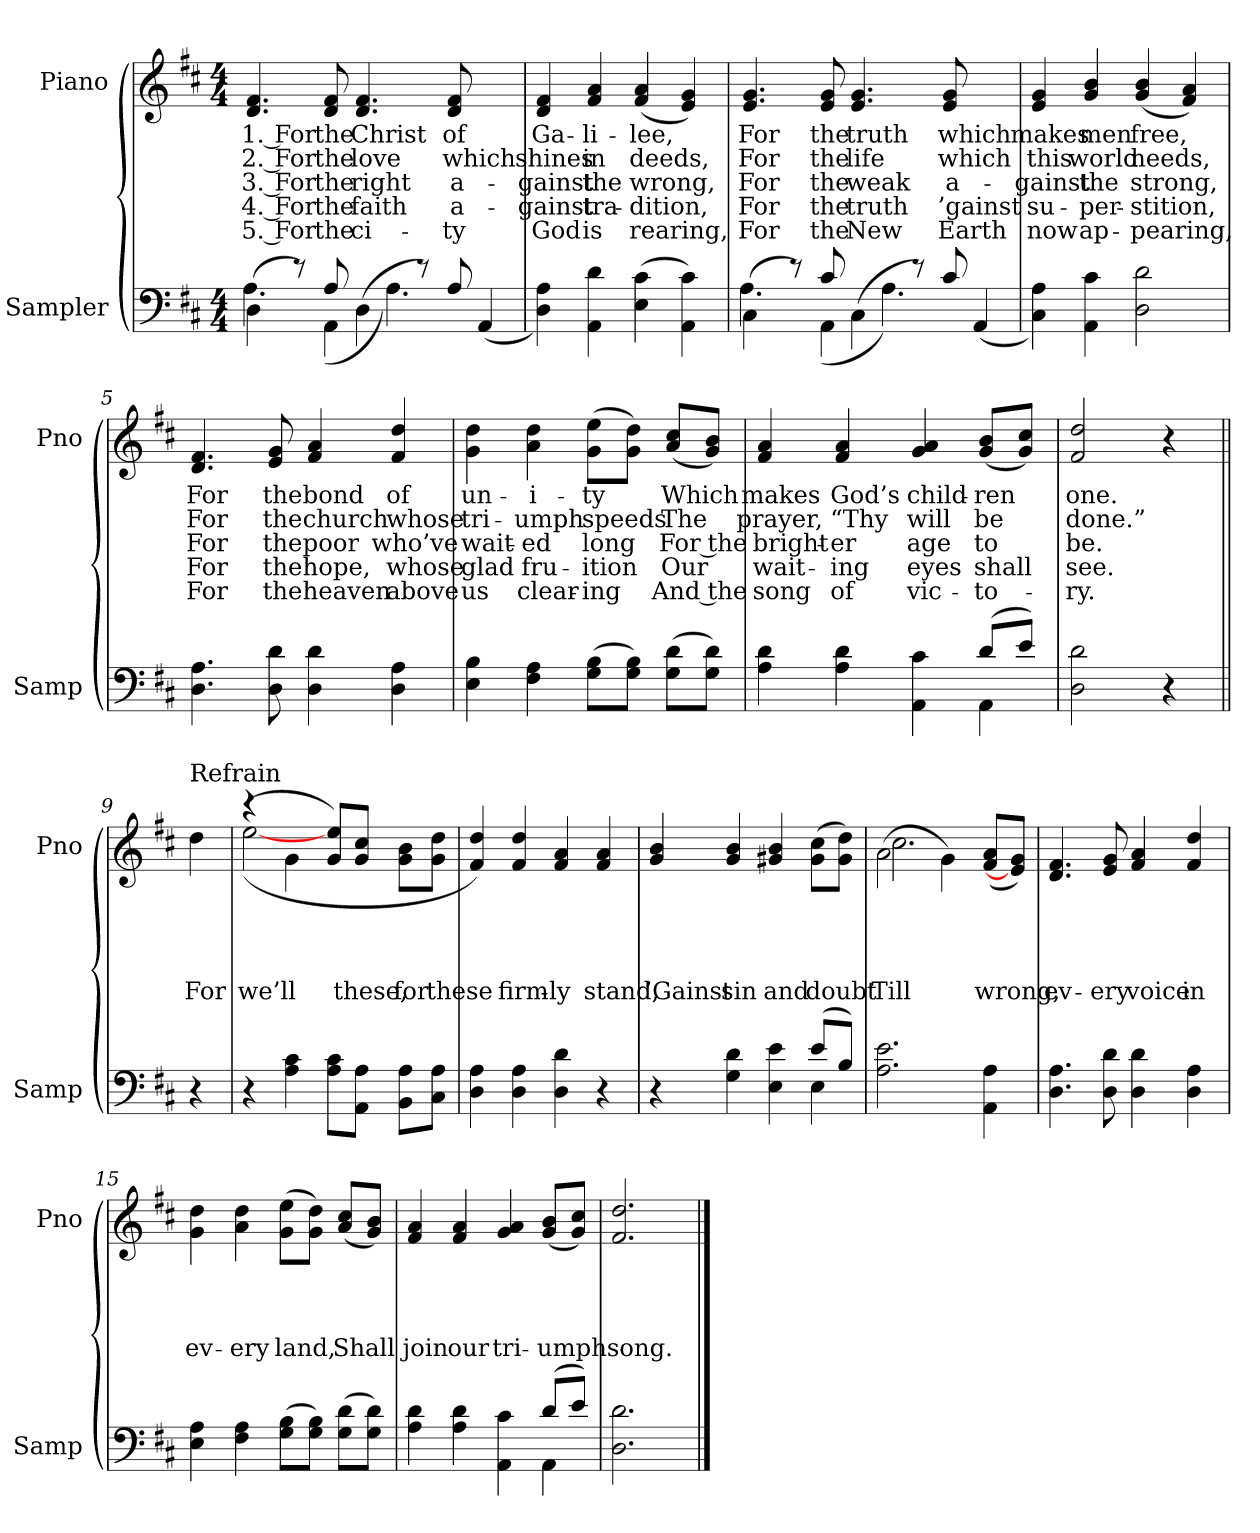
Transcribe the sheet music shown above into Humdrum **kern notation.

**kern	**kern	**text	**text	**text	**text	**text
*part2	*part1	*part1	*part1	*part1	*part1	*part1
*staff2	*staff1	*staff1	*staff1	*staff1	*staff1	*staff1
*I"Sampler	*I"Piano	*	*	*	*	*
*I'Samp	*I'Pno	*	*	*	*	*
*clefF4	*clefG2	*	*	*	*	*
*k[f#c#]	*k[f#c#]	*	*	*	*	*
*D:	*D:	*	*	*	*	*
*M4/4	*M4/4	*	*	*	*	*
=1	=1	=1	=1	=1	=1	=1
*^	*	*	*	*	*	*
(4D\	4.A	4.d 4.f#	1. For	2. For	3. For	4. For	5. For
8r)	.	.	.	.	.	.	.
8A/	(4AA	8d 8f#	the	the	the	the	the
(4D\	.	4.d 4.f#	Christ	love	right	faith	ci-
.	4.A)	.	.	.	.	.	.
8r)	.	.	.	.	.	.	.
8A/	.	8d 8f#	of	which	a-	a-	-ty
4ryy	(4AA	4ryy	.	.	.	.	.
*v	*v	*	*	*	*	*	*
=2	=2	=2	=2	=2	=2	=2
4D 4A)	4d 4f#	Ga-	shines	-gainst	-gainst	God
4AA 4d	4f# 4a	-li-	in	the	tra-	is
(4E 4c#	(4f# 4a	-lee,	deeds,	wrong,	-dition,	rearing,
4AA 4c#)	4e 4g)	.	.	.	.	.
=3	=3	=3	=3	=3	=3	=3
*^	*	*	*	*	*	*
(4C#\	4.A	4.e 4.g	For	For	For	For	For
8r)	.	.	.	.	.	.	.
8c#/	(4AA	8e 8g	the	the	the	the	the
(4C#\	.	4.e 4.g	truth	life	weak	truth	New
.	4.A)	.	.	.	.	.	.
8r)	.	.	.	.	.	.	.
8c#/	.	8e 8g	which	which	a-	’gainst	Earth
4ryy	(4AA	4ryy	.	.	.	.	.
*v	*v	*	*	*	*	*	*
=4	=4	=4	=4	=4	=4	=4
4C# 4A)	4e 4g	makes	this	-gainst	su-	now
4AA 4c#	4g 4b	men	world	the	-per-	ap-
2D 2d	(4g 4b	free,	needs,	strong,	-stition,	-pearing,
.	4f# 4a)	.	.	.	.	.
=5	=5	=5	=5	=5	=5	=5
4.D 4.A	4.d 4.f#	For	For	For	For	For
8D 8d	8e 8g	the	the	the	the	the
4D 4d	4f# 4a	bond	church	poor	hope,	heaven
4D 4A	4f# 4dd	of	whose	who’ve	whose	above
=6	=6	=6	=6	=6	=6	=6
4E 4B	4g 4dd	un-	tri-	wait-	glad	us
4F# 4A	4a 4dd	-i-	-umph	-ed	fru-	clear-
(8G\ 8B\L	(8g\ 8ee\L	-ty	speeds	long	-ition	-ing
8G\ 8B\J)	8g\ 8dd\J)	.	.	.	.	.
(8G\ 8d\L	(8a/ 8cc#/L	Which	The	For the	Our	And the
8G\ 8d\J)	8g/ 8b/J)	.	.	.	.	.
=7	=7	=7	=7	=7	=7	=7
*^	*	*	*	*	*	*
4A 4d	2.ryy	4f# 4a	makes	prayer,	bright-	wait-	song
4A 4d	.	4f# 4a	God’s	“Thy	-er	-ing	of
4AA 4c#	.	4g 4a	child-	will	age	eyes	vic-
(8d/L	4AA	(8g/ 8b/L	-ren	be	to	shall	-to-
8e/J)	.	8g/ 8cc#/J)	.	.	.	.	.
*v	*v	*	*	*	*	*	*
=8	=8	=8	=8	=8	=8	=8
2D 2d	2f# 2dd	one.	done.”	be.	see.	-ry.
4r	4r	.	.	.	.	.
=9||	=9||	=9||	=9||	=9||	=9||	=9||
!	!LO:TX:t=Refrain	!	!	!	!	!
4r	4dd\	.	.	.	For	.
=10	=10	=10	=10	=10	=10	=10
*	*^	*	*	*	*	*
4r	(4r	([2ee	.	.	.	we’ll	.
4A 4c#	4g\	.	.	.	.	.	.
8A\ 8c#\L	8g/ 8ee/L)	2ryy	.	.	.	.	.
8AA\ 8A\J	8g/ 8cc#/J	.	.	.	.	these,	.
8BB\ 8A\L	8g\ 8b\L	.	.	.	.	for	.
8C#\ 8A\J	8g\ 8dd\J	.	.	.	.	these	.
*	*v	*v	*	*	*	*	*
=11	=11	=11	=11	=11	=11	=11
4D 4A	4f# 4dd)	.	.	.	.	.
4D 4A	4f# 4dd	.	.	.	firm-	.
4D 4d	4f# 4a	.	.	.	-ly	.
4r	4f# 4a	.	.	.	stand,	.
=12	=12	=12	=12	=12	=12	=12
*^	*	*	*	*	*	*
4r	2.ryy	4g 4b	.	.	.	’Gainst	.
4G 4d	.	4g 4b	.	.	.	sin	.
4E 4e	.	4g#X 4b	.	.	.	and	.
(8e/L	4E	(8g#\ 8cc#\L	.	.	.	doubt	.
8B/J)	.	8g#\ 8dd\J)	.	.	.	.	.
*v	*v	*	*	*	*	*	*
=13	=13	=13	=13	=13	=13	=13
*	*^	*	*	*	*	*
2.A 2.e	(2a\	2.cc#	.	.	.	Till	.
.	4g\)	.	.	.	.	.	.
4AA 4A	(8f#/ 8a/L	4ryy	.	.	.	wrong,	.
.	8e]/ 8g/J)	.	.	.	.	.	.
*	*v	*v	*	*	*	*	*
=14	=14	=14	=14	=14	=14	=14
4.D 4.A	4.d 4.f#	.	.	.	ev-	.
8D 8d	8e 8g	.	.	.	-ery	.
4D 4d	4f# 4a	.	.	.	voice	.
4D 4A	4f# 4dd	.	.	.	in	.
=15	=15	=15	=15	=15	=15	=15
4E 4A	4g 4dd	.	.	.	ev-	.
4F# 4A	4a 4dd	.	.	.	-ery	.
(8G\ 8B\L	(8g\ 8ee\L	.	.	.	land,	.
8G\ 8B\J)	8g\ 8dd\J)	.	.	.	.	.
(8G\ 8d\L	(8a/ 8cc#/L	.	.	.	Shall	.
8G\ 8d\J)	8g/ 8b/J)	.	.	.	.	.
=16	=16	=16	=16	=16	=16	=16
*^	*	*	*	*	*	*
4A 4d	2.ryy	4f# 4a	.	.	.	join	.
4A 4d	.	4f# 4a	.	.	.	our	.
4AA 4c#	.	4g 4a	.	.	.	tri-	.
(8d/L	4AA	(8g/ 8b/L	.	.	.	-umph	.
8e/J)	.	8g/ 8cc#/J)	.	.	.	.	.
*v	*v	*	*	*	*	*	*
=17	=17	=17	=17	=17	=17	=17
2.D 2.d	2.f# 2.dd	.	.	.	song.	.
==	==	==	==	==	==	==
*-	*-	*-	*-	*-	*-	*-
